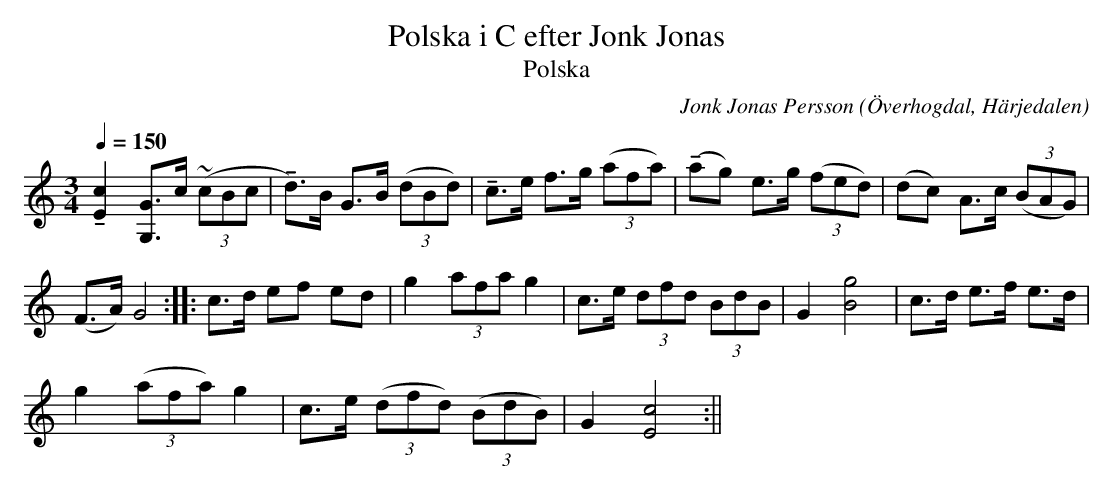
X:1
T:Polska i C efter Jonk Jonas
O:Överhogdal, Härjedalen
Q:1/4=150
T:Polska
M:3/4
C:Jonk Jonas Persson
K:C
!tenuto![c2E2] [GG,]>c ((3~cBc | !tenuto!d)>B G>B ((3dBd) | !tenuto!c>e f>g ((3afa) | (!tenuto!ag) e>g ((3fed) | (dc) A>c ((3BAG) |
(F>A) G4 :||: c>d ef ed | g2 (3afa g2 | c>e (3dfd (3BdB | G2 [g4B4] | c>d e>f e>d |
g2 ((3afa) g2 | c>e ((3dfd) ((3BdB) | G2 [c4E4] :||
